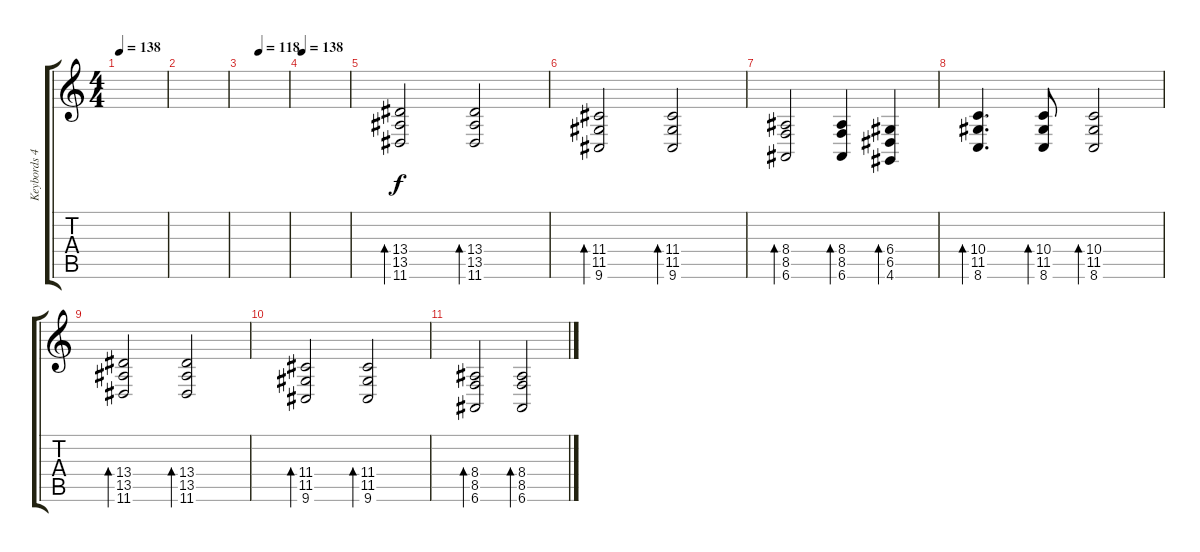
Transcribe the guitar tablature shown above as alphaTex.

\track ("Keybords 4" "Keybords 4") {instrument fx8scifi}
\staff {score tabs}
\tuning (E4 B3 G3 D3 A2 E2) {hide}
\ts (4 4)
\tempo 138
\clef g2
\ks c
|
|
\tempo (118 0.375)
|
\tempo 138
|
(13.4 13.5 11.6).2{bd 120 volume 8 instrument pizzicatostrings} (13.4 13.5 11.6).2{bd 120} |
(11.4 11.5 9.6).2{bd 120} (11.4 11.5 9.6).2{bd 120} |
(8.4 8.5 6.6).2{bd 120} (8.4 8.5 6.6).4{bd 120} (6.4 6.5 4.6).4{bd 120} |
(10.4 11.5 8.6).4{d bd 120} (10.4 11.5 8.6).8{bd 120} (10.4 11.5 8.6).2{bd 120} |
(13.4 13.5 11.6).2{bd 120} (13.4 13.5 11.6).2{bd 120} |
(11.4 11.5 9.6).2{bd 120} (11.4 11.5 9.6).2{bd 120} |
(8.4 8.5 6.6).2{bd 120} (8.4 8.5 6.6).2{bd 120}
